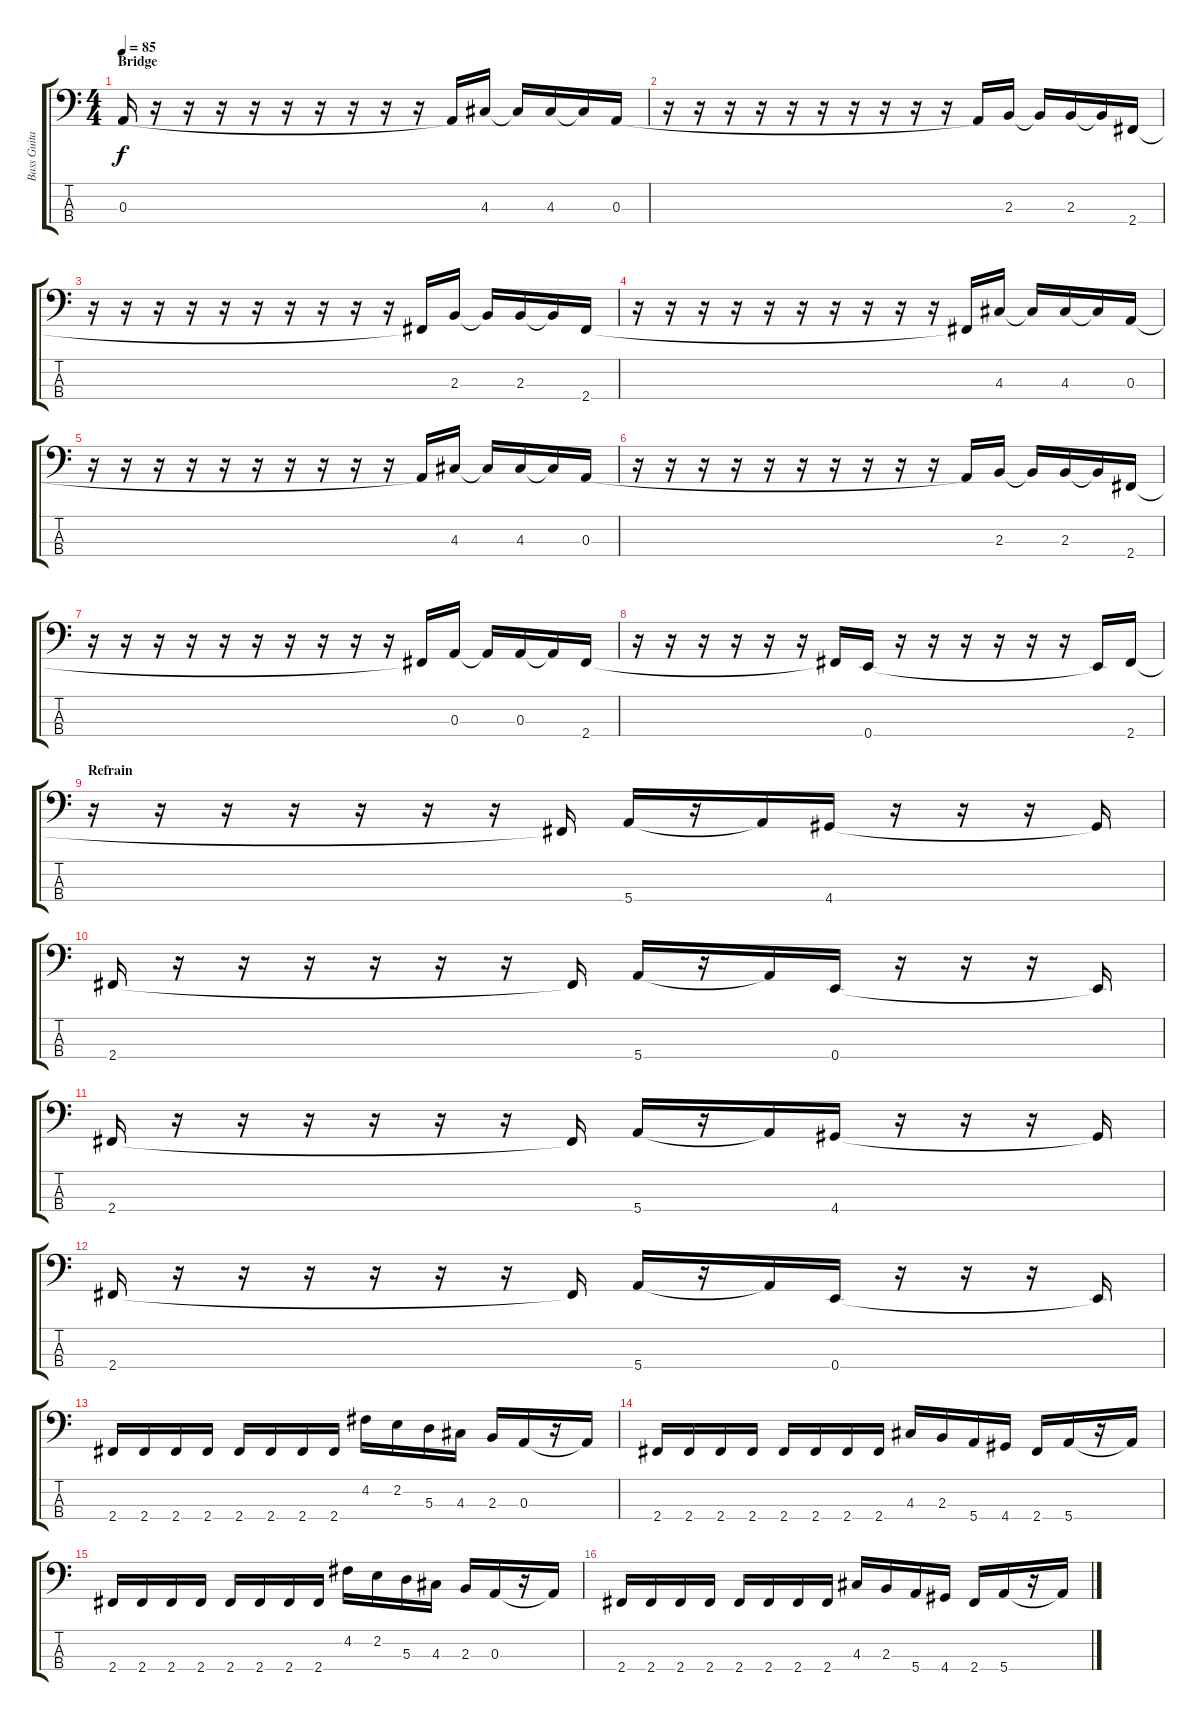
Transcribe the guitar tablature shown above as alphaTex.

\track ("Bass Guitar" "Bass Guita") {instrument electricbasspick}
\staff {score tabs}
\tuning (G2 D2 A1 E1) {hide}
\ts (4 4)
\section ("" "Bridge")
\tempo 85
\clef f4
\ks c
0.3.16{dy f} r.16 r.16 r.16 r.16 r.16 r.16 r.16 r.16 r.16 0.3{t}.16 4.3.16 4.3{t}.16 4.3.16 4.3{t}.16 0.3.16 |
r.16 r.16 r.16 r.16 r.16 r.16 r.16 r.16 r.16 r.16 0.3{t}.16 2.3.16 2.3{t}.16 2.3.16 2.3{t}.16 2.4.16 |
r.16 r.16 r.16 r.16 r.16 r.16 r.16 r.16 r.16 r.16 2.4{t}.16 2.3.16 2.3{t}.16 2.3.16 2.3{t}.16 2.4.16 |
r.16 r.16 r.16 r.16 r.16 r.16 r.16 r.16 r.16 r.16 2.4{t}.16 4.3.16 4.3{t}.16 4.3.16 4.3{t}.16 0.3.16 |
r.16 r.16 r.16 r.16 r.16 r.16 r.16 r.16 r.16 r.16 0.3{t}.16 4.3.16 4.3{t}.16 4.3.16 4.3{t}.16 0.3.16 |
r.16 r.16 r.16 r.16 r.16 r.16 r.16 r.16 r.16 r.16 0.3{t}.16 2.3.16 2.3{t}.16 2.3.16 2.3{t}.16 2.4.16 |
r.16 r.16 r.16 r.16 r.16 r.16 r.16 r.16 r.16 r.16 2.4{t}.16 0.3.16 0.3{t}.16 0.3.16 0.3{t}.16 2.4.16 |
r.16 r.16 r.16 r.16 r.16 r.16 2.4{t}.16 0.4.16 r.16 r.16 r.16 r.16 r.16 r.16 0.4{t}.16 2.4.16 |
\section ("" "Refrain")
r.16 r.16 r.16 r.16 r.16 r.16 r.16 2.4{t}.16 5.4.16 r.16 5.4{t}.16 4.4.16 r.16 r.16 r.16 4.4{t}.16 |
2.4.16 r.16 r.16 r.16 r.16 r.16 r.16 2.4{t}.16 5.4.16 r.16 5.4{t}.16 0.4.16 r.16 r.16 r.16 0.4{t}.16 |
2.4.16 r.16 r.16 r.16 r.16 r.16 r.16 2.4{t}.16 5.4.16 r.16 5.4{t}.16 4.4.16 r.16 r.16 r.16 4.4{t}.16 |
2.4.16 r.16 r.16 r.16 r.16 r.16 r.16 2.4{t}.16 5.4.16 r.16 5.4{t}.16 0.4.16 r.16 r.16 r.16 0.4{t}.16 |
2.4.16 2.4.16 2.4.16 2.4.16 2.4.16 2.4.16 2.4.16 2.4.16 4.2.16 2.2.16 5.3.16 4.3.16 2.3.16 0.3.16 r.16 0.3{t}.16 |
2.4.16 2.4.16 2.4.16 2.4.16 2.4.16 2.4.16 2.4.16 2.4.16 4.3.16 2.3.16 5.4.16 4.4.16 2.4.16 5.4.16 r.16 5.4{t}.16 |
2.4.16 2.4.16 2.4.16 2.4.16 2.4.16 2.4.16 2.4.16 2.4.16 4.2.16 2.2.16 5.3.16 4.3.16 2.3.16 0.3.16 r.16 0.3{t}.16 |
2.4.16 2.4.16 2.4.16 2.4.16 2.4.16 2.4.16 2.4.16 2.4.16 4.3.16 2.3.16 5.4.16 4.4.16 2.4.16 5.4.16 r.16 5.4{t}.16
